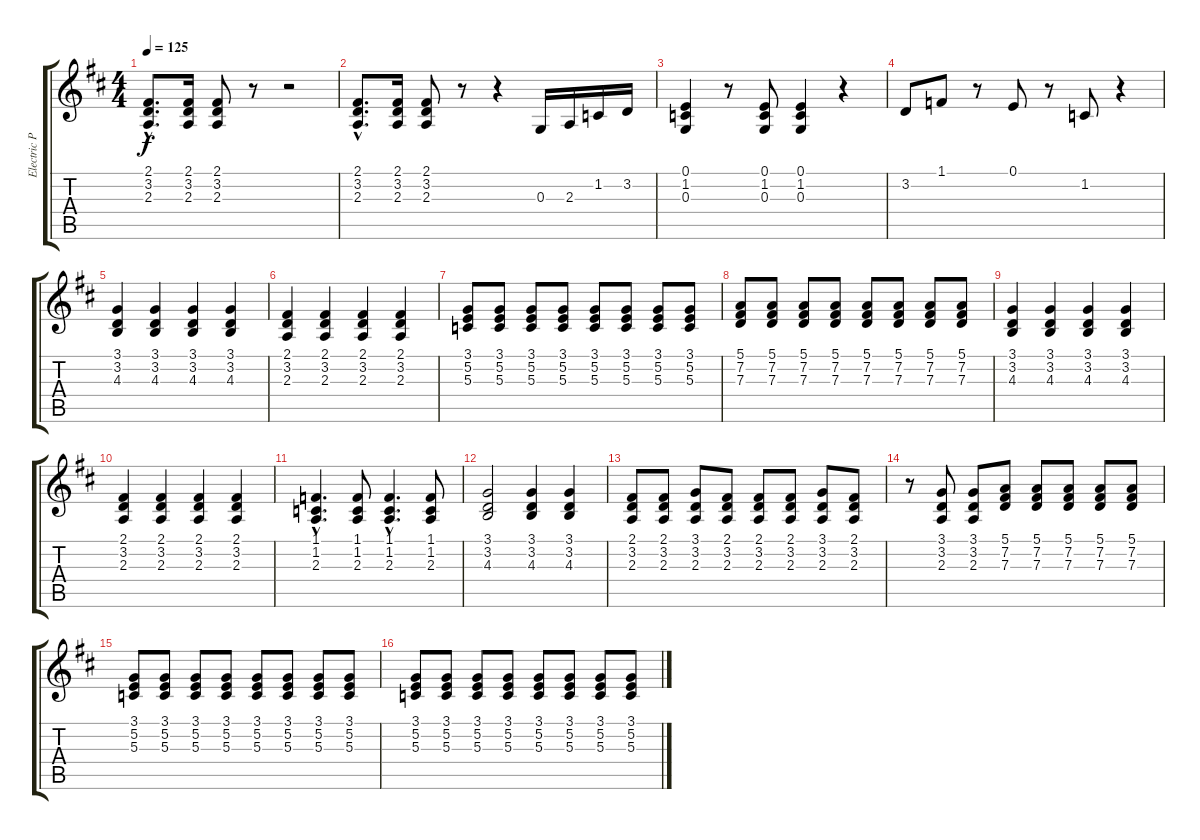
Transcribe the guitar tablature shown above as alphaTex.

\track ("Electric Piano" "Electric P") {instrument electricgrandpiano}
\staff {score tabs}
\tuning (E4 B3 G3 D3 A2 E2) {hide}
\ts (4 4)
\tempo 125
\clef g2
\ks d
(2.1{hac} 3.2{hac} 2.3{hac}).8{d dy f} (2.1 3.2 2.3).16 (2.1 3.2 2.3).8 r.8 r.2 |
(2.1{hac} 3.2{hac} 2.3{hac}).8{d} (2.1 3.2 2.3).16 (2.1 3.2 2.3).8 r.8 r.4 0.3.16 2.3.16 1.2.16 3.2.16 |
(0.1 1.2 0.3).4 r.8 (0.1 1.2 0.3).8 (0.1 1.2 0.3).4 r.4 |
3.2.8 1.1.8 r.8 0.1.8 r.8 1.2.8 r.4 |
(3.1 3.2 4.3).4 (3.1 3.2 4.3).4 (3.1 3.2 4.3).4 (3.1 3.2 4.3).4 |
(2.1 3.2 2.3).4 (2.1 3.2 2.3).4 (2.1 3.2 2.3).4 (2.1 3.2 2.3).4 |
(3.1 5.2 5.3).8 (3.1 5.2 5.3).8 (3.1 5.2 5.3).8 (3.1 5.2 5.3).8 (3.1 5.2 5.3).8 (3.1 5.2 5.3).8 (3.1 5.2 5.3).8 (3.1 5.2 5.3).8 |
(5.1 7.2 7.3).8 (5.1 7.2 7.3).8 (5.1 7.2 7.3).8 (5.1 7.2 7.3).8 (5.1 7.2 7.3).8 (5.1 7.2 7.3).8 (5.1 7.2 7.3).8 (5.1 7.2 7.3).8 |
(3.1 3.2 4.3).4 (3.1 3.2 4.3).4 (3.1 3.2 4.3).4 (3.1 3.2 4.3).4 |
(2.1 3.2 2.3).4 (2.1 3.2 2.3).4 (2.1 3.2 2.3).4 (2.1 3.2 2.3).4 |
(1.1{hac} 1.2{hac} 2.3{hac}).4{d} (1.1 1.2 2.3).8 (1.1{hac} 1.2{hac} 2.3{hac}).4{d} (1.1 1.2 2.3).8 |
(3.1 3.2 4.3).2 (3.1 3.2 4.3).4 (3.1 3.2 4.3).4 |
(2.1 3.2 2.3).8 (2.1 3.2 2.3).8 (3.1 3.2 2.3).8 (2.1 3.2 2.3).8 (2.1 3.2 2.3).8 (2.1 3.2 2.3).8 (3.1 3.2 2.3).8 (2.1 3.2 2.3).8 |
r.8 (3.1 3.2 2.3).8 (3.1 3.2 2.3).8 (5.1 7.2 7.3).8 (5.1 7.2 7.3).8 (5.1 7.2 7.3).8 (5.1 7.2 7.3).8 (5.1 7.2 7.3).8 |
(3.1 5.2 5.3).8 (3.1 5.2 5.3).8 (3.1 5.2 5.3).8 (3.1 5.2 5.3).8 (3.1 5.2 5.3).8 (3.1 5.2 5.3).8 (3.1 5.2 5.3).8 (3.1 5.2 5.3).8 |
(3.1 5.2 5.3).8 (3.1 5.2 5.3).8 (3.1 5.2 5.3).8 (3.1 5.2 5.3).8 (3.1 5.2 5.3).8 (3.1 5.2 5.3).8 (3.1 5.2 5.3).8 (3.1 5.2 5.3).8
